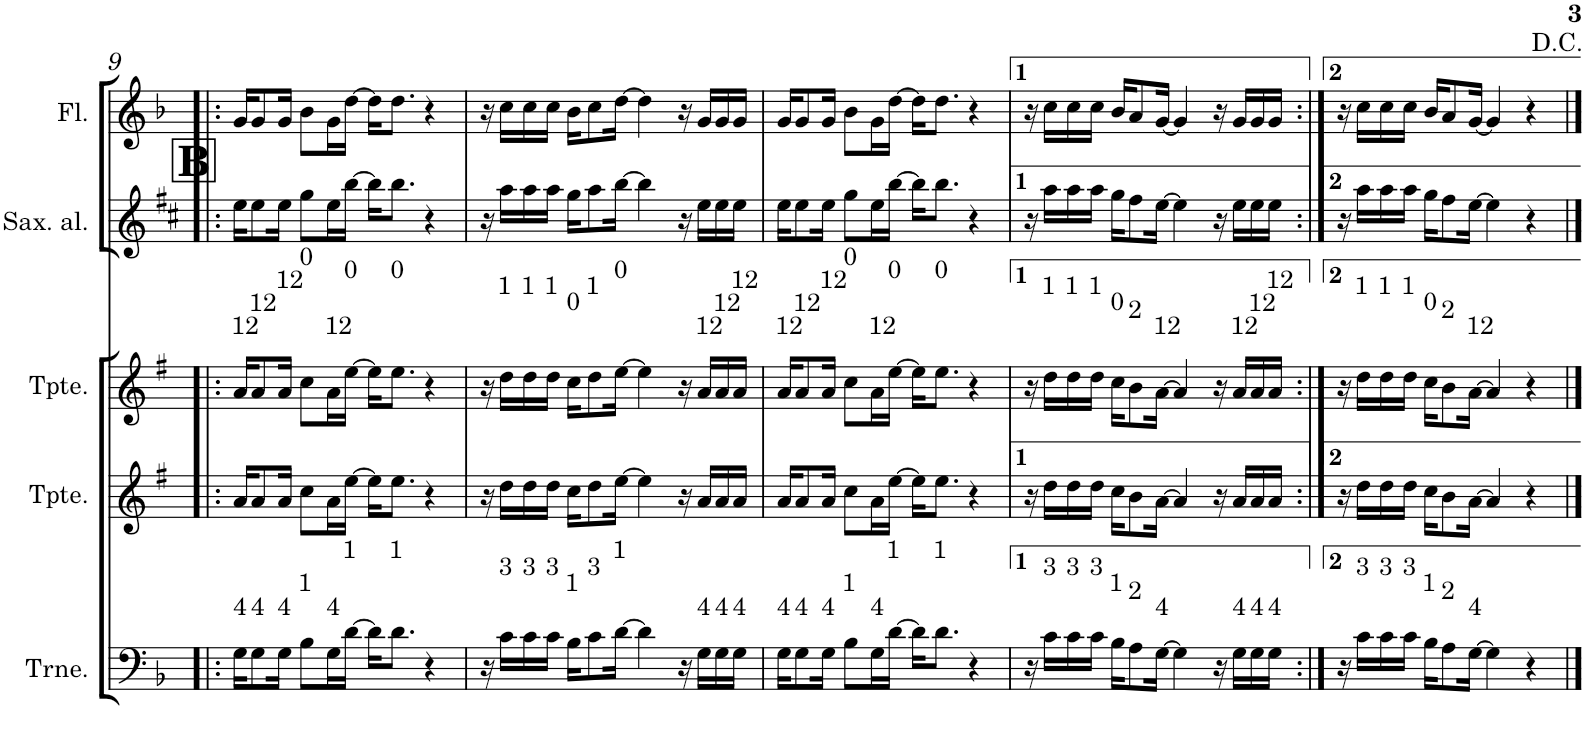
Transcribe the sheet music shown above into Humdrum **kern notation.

**kern	**kern	**kern	**kern	**kern
*part5	*part4	*part3	*part2	*part1
*staff5	*staff4	*staff3	*staff2	*staff1
*I"C ClavF	*I"Bb	*I"Bb - Pirata	*I"Eb	*I"C ClavG
!!LO:PB:g=z
*clefF4	*clefG2	*clefG2	*clefG2	*clefG2
*	*Trd1c2	*Trd1c2	*Trd5c9	*
*k[b-]	*k[f#]	*k[f#]	*k[f#c#]	*k[b-]
*F:	*G:	*G:	*D:	*F:
*M4/4	*M4/4	*M4/4	*M4/4	*M4/4
!!LO:REH:place=s1:b:B:cj:fs=20.0821:t=B
=9!|:	=9!|:	=9!|:	=9!|:	=9!|:
!	!	!LO:TX:a:t=12	!	!
!LO:TX:a:t=4	!	!	!	!
16G\KL	16a/KL	16a/KL	16ee\KL	16g/KL
!	!	!LO:TX:a:t=12	!	!
!LO:TX:a:t=4	!	!	!	!
8G\	8a/	8a/	8ee\	8g/
!	!	!LO:TX:a:t=12	!	!
!LO:TX:a:t=4	!	!	!	!
16G\Jk	16a/Jk	16a/Jk	16ee\Jk	16g/Jk
!	!	!LO:TX:a:t=0	!	!
!LO:TX:a:t=1	!	!	!	!
8B-\L	8cc\L	8cc\L	8gg\L	8b-\L
!	!	!LO:TX:a:t=12	!	!
!LO:TX:a:t=4	!	!	!	!
16G\L	16a\L	16a\L	16ee\L	16g\L
!	!	!LO:TX:a:t=0	!	!
!LO:TX:a:t=1	!	!	!	!
[>16d\JJ	[>16ee\JJ	[>16ee\JJ	[>16bb\JJ	[>16dd\JJ
16d\KL]	16ee\KL]	16ee\KL]	16bb\KL]	16dd\KL]
!	!	!LO:TX:a:t=0	!	!
!LO:TX:a:t=1	!	!	!	!
8.d\J	8.ee\J	8.ee\J	8.bb\J	8.dd\J
4r	4r	4r	4r	4r
=10	=10	=10	=10	=10
16r	16r	16r	16r	16r
!	!	!LO:TX:a:t=1	!	!
!LO:TX:a:t=3	!	!	!	!
16c\LL	16dd\LL	16dd\LL	16aa\LL	16cc\LL
!	!	!LO:TX:a:t=1	!	!
!LO:TX:a:t=3	!	!	!	!
16c\	16dd\	16dd\	16aa\	16cc\
!	!	!LO:TX:a:t=1	!	!
!LO:TX:a:t=3	!	!	!	!
16c\JJ	16dd\JJ	16dd\JJ	16aa\JJ	16cc\JJ
!	!	!LO:TX:a:t=0	!	!
!LO:TX:a:t=1	!	!	!	!
16B-\KL	16cc\KL	16cc\KL	16gg\KL	16b-\KL
!	!	!LO:TX:a:t=1	!	!
!LO:TX:a:t=3	!	!	!	!
8c\	8dd\	8dd\	8aa\	8cc\
!	!	!LO:TX:a:t=0	!	!
!LO:TX:a:t=1	!	!	!	!
[>16d\Jk	[>16ee\Jk	[>16ee\Jk	[>16bb\Jk	[>16dd\Jk
4d\]	4ee\]	4ee\]	4bb\]	4dd\]
16r	16r	16r	16r	16r
!	!	!LO:TX:a:t=12	!	!
!LO:TX:a:t=4	!	!	!	!
16G\LL	16a/LL	16a/LL	16ee\LL	16g/LL
!	!	!LO:TX:a:t=12	!	!
!LO:TX:a:t=4	!	!	!	!
16G\	16a/	16a/	16ee\	16g/
!	!	!LO:TX:a:t=12	!	!
!LO:TX:a:t=4	!	!	!	!
16G\JJ	16a/JJ	16a/JJ	16ee\JJ	16g/JJ
=11	=11	=11	=11	=11
!	!	!LO:TX:a:t=12	!	!
!LO:TX:a:t=4	!	!	!	!
16G\KL	16a/KL	16a/KL	16ee\KL	16g/KL
!	!	!LO:TX:a:t=12	!	!
!LO:TX:a:t=4	!	!	!	!
8G\	8a/	8a/	8ee\	8g/
!	!	!LO:TX:a:t=12	!	!
!LO:TX:a:t=4	!	!	!	!
16G\Jk	16a/Jk	16a/Jk	16ee\Jk	16g/Jk
!	!	!LO:TX:a:t=0	!	!
!LO:TX:a:t=1	!	!	!	!
8B-\L	8cc\L	8cc\L	8gg\L	8b-\L
!	!	!LO:TX:a:t=12	!	!
!LO:TX:a:t=4	!	!	!	!
16G\L	16a\L	16a\L	16ee\L	16g\L
!	!	!LO:TX:a:t=0	!	!
!LO:TX:a:t=1	!	!	!	!
[>16d\JJ	[>16ee\JJ	[>16ee\JJ	[>16bb\JJ	[>16dd\JJ
16d\KL]	16ee\KL]	16ee\KL]	16bb\KL]	16dd\KL]
!	!	!LO:TX:a:t=0	!	!
!LO:TX:a:t=1	!	!	!	!
8.d\J	8.ee\J	8.ee\J	8.bb\J	8.dd\J
4r	4r	4r	4r	4r
=12	=12	=12	=12	=12
16r	16r	16r	16r	16r
!	!	!LO:TX:a:t=1	!	!
!LO:TX:a:t=3	!	!	!	!
16c\LL	16dd\LL	16dd\LL	16aa\LL	16cc\LL
!	!	!LO:TX:a:t=1	!	!
!LO:TX:a:t=3	!	!	!	!
16c\	16dd\	16dd\	16aa\	16cc\
!	!	!LO:TX:a:t=1	!	!
!LO:TX:a:t=3	!	!	!	!
16c\JJ	16dd\JJ	16dd\JJ	16aa\JJ	16cc\JJ
!	!	!LO:TX:a:t=0	!	!
!LO:TX:a:t=1	!	!	!	!
16B-\KL	16cc\KL	16cc\KL	16gg\KL	16b-/KL
!	!	!LO:TX:a:t=2	!	!
!LO:TX:a:t=2	!	!	!	!
8A\	8b\	8b\	8ff#\	8a/
!	!	!LO:TX:a:t=12	!	!
!LO:TX:a:t=4	!	!	!	!
[>16G\Jk	[>16a\Jk	[>16a\Jk	[>16ee\Jk	[<16g/Jk
4G\]	4a/]	4a/]	4ee\]	4g/]
16r	16r	16r	16r	16r
!	!	!LO:TX:a:t=12	!	!
!LO:TX:a:t=4	!	!	!	!
16G\LL	16a/LL	16a/LL	16ee\LL	16g/LL
!	!	!LO:TX:a:t=12	!	!
!LO:TX:a:t=4	!	!	!	!
16G\	16a/	16a/	16ee\	16g/
!	!	!LO:TX:a:t=12	!	!
!LO:TX:a:t=4	!	!	!	!
16G\JJ	16a/JJ	16a/JJ	16ee\JJ	16g/JJ
=13:|!	=13:|!	=13:|!	=13:|!	=13:|!
16r	16r	16r	16r	16r
!	!	!LO:TX:a:t=1	!	!
!LO:TX:a:t=3	!	!	!	!
16c\LL	16dd\LL	16dd\LL	16aa\LL	16cc\LL
!	!	!LO:TX:a:t=1	!	!
!LO:TX:a:t=3	!	!	!	!
16c\	16dd\	16dd\	16aa\	16cc\
!	!	!LO:TX:a:t=1	!	!
!LO:TX:a:t=3	!	!	!	!
16c\JJ	16dd\JJ	16dd\JJ	16aa\JJ	16cc\JJ
!	!	!LO:TX:a:t=0	!	!
!LO:TX:a:t=1	!	!	!	!
16B-\KL	16cc\KL	16cc\KL	16gg\KL	16b-/KL
!	!	!LO:TX:a:t=2	!	!
!LO:TX:a:t=2	!	!	!	!
8A\	8b\	8b\	8ff#\	8a/
!	!	!LO:TX:a:t=12	!	!
!LO:TX:a:t=4	!	!	!	!
[>16G\Jk	[>16a\Jk	[>16a\Jk	[>16ee\Jk	[<16g/Jk
4G\]	4a/]	4a/]	4ee\]	4g/]
4r	4r	4r	4r	4r
==	==	==	==	==
*-	*-	*-	*-	*-
